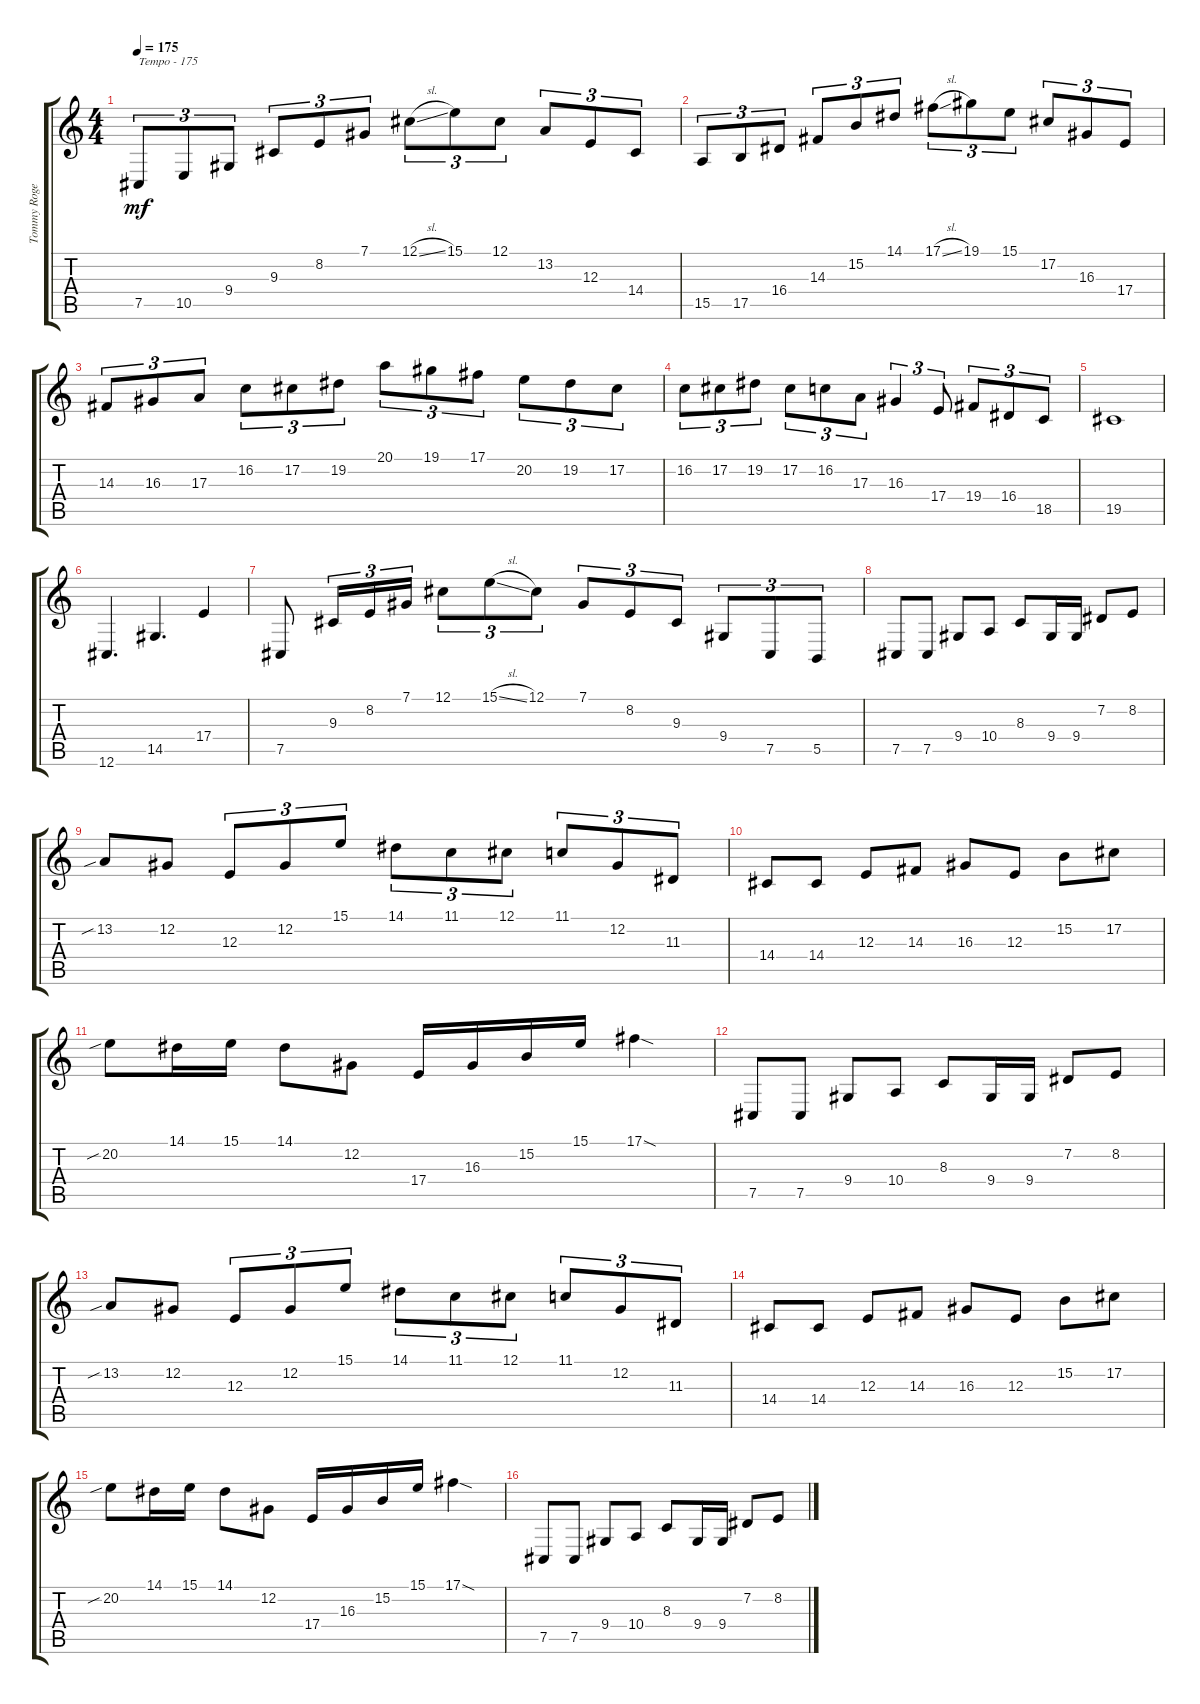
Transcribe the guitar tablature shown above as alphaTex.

\track ("Tommy Rogers" "Tommy Roge") {instrument lead2sawtooth}
\staff {score tabs}
\tuning (Db4 Ab3 E3 B2 Gb2 Db2) {hide}
\ts (4 4)
\tempo 175
\clef g2
\ks c
7.5.8{tu (3 2) txt "Tempo - 175" dy mf instrument lead2sawtooth} 10.5.8{tu (3 2)} 9.4.8{tu (3 2)} 9.3.8{tu (3 2)} 8.2.8{tu (3 2)} 7.1.8{tu (3 2)} 12.1{sl}.8{tu (3 2)} 15.1.8{tu (3 2)} 12.1.8{tu (3 2)} 13.2.8{tu (3 2)} 12.3.8{tu (3 2)} 14.4.8{tu (3 2)} |
15.5.8{tu (3 2)} 17.5.8{tu (3 2)} 16.4.8{tu (3 2)} 14.3.8{tu (3 2)} 15.2.8{tu (3 2)} 14.1.8{tu (3 2)} 17.1{sl}.8{tu (3 2)} 19.1.8{tu (3 2)} 15.1.8{tu (3 2)} 17.2.8{tu (3 2)} 16.3.8{tu (3 2)} 17.4.8{tu (3 2)} |
14.3.8{tu (3 2)} 16.3.8{tu (3 2)} 17.3.8{tu (3 2)} 16.2.8{tu (3 2)} 17.2.8{tu (3 2)} 19.2.8{tu (3 2)} 20.1.8{tu (3 2)} 19.1.8{tu (3 2)} 17.1.8{tu (3 2)} 20.2.8{tu (3 2)} 19.2.8{tu (3 2)} 17.2.8{tu (3 2)} |
16.2.8{tu (3 2)} 17.2.8{tu (3 2)} 19.2.8{tu (3 2)} 17.2.8{tu (3 2)} 16.2.8{tu (3 2)} 17.3.8{tu (3 2)} 16.3.4{tu (3 2)} 17.4.8{tu (3 2)} 19.4.8{tu (3 2)} 16.4.8{tu (3 2)} 18.5.8{tu (3 2)} |
19.5.1 |
12.6.4{d} 14.5.4{d} 17.4.4 |
7.5.8 9.3.16{tu (3 2)} 8.2.16{tu (3 2)} 7.1.16{tu (3 2)} 12.1.8{tu (3 2)} 15.1{sl}.8{tu (3 2)} 12.1.8{tu (3 2)} 7.1.8{tu (3 2)} 8.2.8{tu (3 2)} 9.3.8{tu (3 2)} 9.4.8{tu (3 2)} 7.5.8{tu (3 2)} 5.5.8{tu (3 2)} |
7.5.8 7.5.8 9.4.8 10.4.8 8.3.8 9.4.16 9.4.16 7.2.8 8.2.8 |
13.2{sib}.8 12.2.8 12.3.8{tu (3 2)} 12.2.8{tu (3 2)} 15.1.8{tu (3 2)} 14.1.8{tu (3 2)} 11.1.8{tu (3 2)} 12.1.8{tu (3 2)} 11.1.8{tu (3 2)} 12.2.8{tu (3 2)} 11.3.8{tu (3 2)} |
14.4.8 14.4.8 12.3.8 14.3.8 16.3.8 12.3.8 15.2.8 17.2.8 |
20.2{sib}.8 14.1.16 15.1.16 14.1.8 12.2.8 17.4.16 16.3.16 15.2.16 15.1.16 17.1{sod}.4 |
7.5.8 7.5.8 9.4.8 10.4.8 8.3.8 9.4.16 9.4.16 7.2.8 8.2.8 |
13.2{sib}.8 12.2.8 12.3.8{tu (3 2)} 12.2.8{tu (3 2)} 15.1.8{tu (3 2)} 14.1.8{tu (3 2)} 11.1.8{tu (3 2)} 12.1.8{tu (3 2)} 11.1.8{tu (3 2)} 12.2.8{tu (3 2)} 11.3.8{tu (3 2)} |
14.4.8 14.4.8 12.3.8 14.3.8 16.3.8 12.3.8 15.2.8 17.2.8 |
20.2{sib}.8 14.1.16 15.1.16 14.1.8 12.2.8 17.4.16 16.3.16 15.2.16 15.1.16 17.1{sod}.4 |
7.5.8 7.5.8 9.4.8 10.4.8 8.3.8 9.4.16 9.4.16 7.2.8 8.2.8
